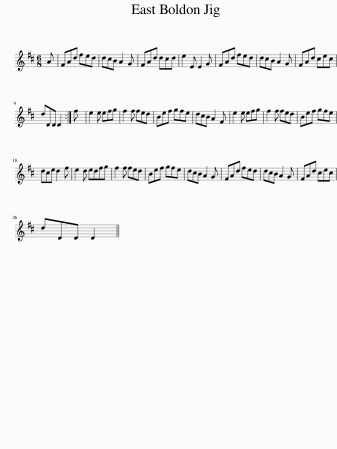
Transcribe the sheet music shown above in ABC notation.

X:1
L:1/8
M:6/8
I:linebreak $
K:D
V:1 treble
V:1
 A | FAd fed | dcB A2 G | FAd dcd | e2 E E2 G | %5
 FAd fed | dcB A2 G | FAd cec |$ dDD D2 :| f | %10
 e2 e efg | f2 f fed | Bef gfe | dcB A2 F | e2 e efg | %15
 f2 f fed | Bef gfe |$ dce d2 f | e2 d edfg | f2 f fed | %20
 Bef gfe | dcB A2 G | FAd fed | dcB A2 G | FAd cec |$ %25
 dDD D2 || %26
